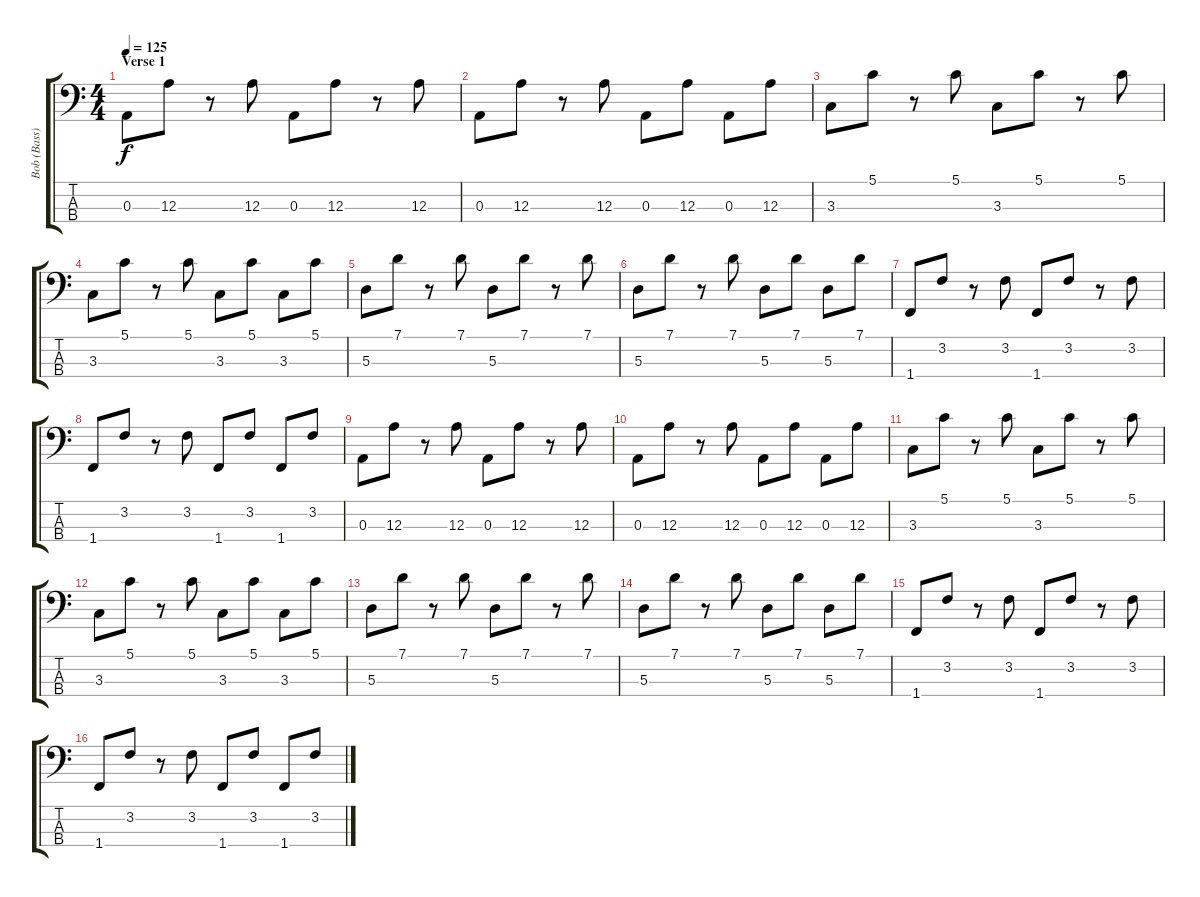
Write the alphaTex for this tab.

\track ("Bob (Bass)" "Bob (Bass)") {instrument electricbassfinger}
\staff {score tabs}
\tuning (G2 D2 A1 E1) {hide}
\ts (4 4)
\section ("" "Verse 1")
\tempo 125
\clef f4
\ks c
0.3.8{dy f} 12.3.8 r.8 12.3.8 0.3.8 12.3.8 r.8 12.3.8 |
0.3.8 12.3.8 r.8 12.3.8 0.3.8 12.3.8 0.3.8 12.3.8 |
3.3.8 5.1.8 r.8 5.1.8 3.3.8 5.1.8 r.8 5.1.8 |
3.3.8 5.1.8 r.8 5.1.8 3.3.8 5.1.8 3.3.8 5.1.8 |
5.3.8 7.1.8 r.8 7.1.8 5.3.8 7.1.8 r.8 7.1.8 |
5.3.8 7.1.8 r.8 7.1.8 5.3.8 7.1.8 5.3.8 7.1.8 |
1.4.8 3.2.8 r.8 3.2.8 1.4.8 3.2.8 r.8 3.2.8 |
1.4.8 3.2.8 r.8 3.2.8 1.4.8 3.2.8 1.4.8 3.2.8 |
0.3.8 12.3.8 r.8 12.3.8 0.3.8 12.3.8 r.8 12.3.8 |
0.3.8 12.3.8 r.8 12.3.8 0.3.8 12.3.8 0.3.8 12.3.8 |
3.3.8 5.1.8 r.8 5.1.8 3.3.8 5.1.8 r.8 5.1.8 |
3.3.8 5.1.8 r.8 5.1.8 3.3.8 5.1.8 3.3.8 5.1.8 |
5.3.8 7.1.8 r.8 7.1.8 5.3.8 7.1.8 r.8 7.1.8 |
5.3.8 7.1.8 r.8 7.1.8 5.3.8 7.1.8 5.3.8 7.1.8 |
1.4.8 3.2.8 r.8 3.2.8 1.4.8 3.2.8 r.8 3.2.8 |
1.4.8 3.2.8 r.8 3.2.8 1.4.8 3.2.8 1.4.8 3.2.8
